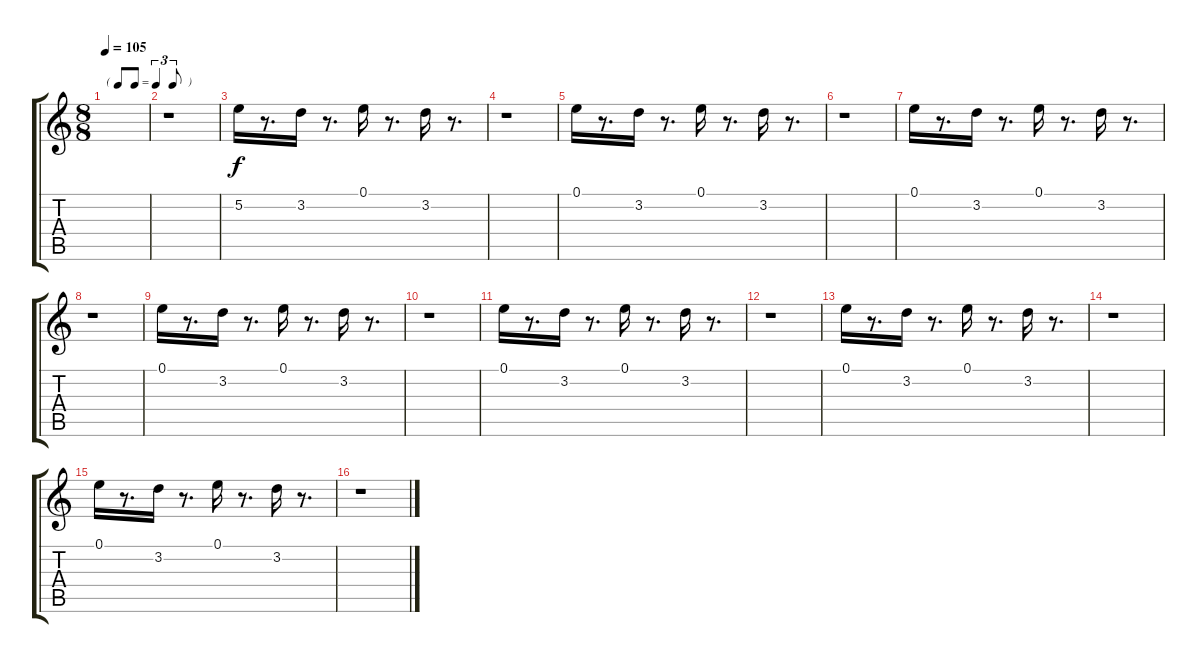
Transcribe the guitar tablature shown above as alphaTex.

\track "" {instrument electricguitarmuted}
\staff {score tabs}
\tuning (E4 B3 G3 D3 A2 E2) {hide}
\ts (8 8)
\tf triplet8th
\tempo 105
\clef g2
\ks c
|
r.1 |
5.2.16 r.8{d} 3.2.16 r.8{d} 0.1.16 r.8{d} 3.2.16 r.8{d} |
r.1 |
0.1.16 r.8{d} 3.2.16 r.8{d} 0.1.16 r.8{d} 3.2.16 r.8{d} |
r.1 |
0.1.16 r.8{d} 3.2.16 r.8{d} 0.1.16 r.8{d} 3.2.16 r.8{d} |
r.1 |
0.1.16 r.8{d} 3.2.16 r.8{d} 0.1.16 r.8{d} 3.2.16 r.8{d} |
r.1 |
0.1.16 r.8{d} 3.2.16 r.8{d} 0.1.16 r.8{d} 3.2.16 r.8{d} |
r.1 |
0.1.16 r.8{d} 3.2.16 r.8{d} 0.1.16 r.8{d} 3.2.16 r.8{d} |
r.1 |
0.1.16 r.8{d} 3.2.16 r.8{d} 0.1.16 r.8{d} 3.2.16 r.8{d} |
r.1
